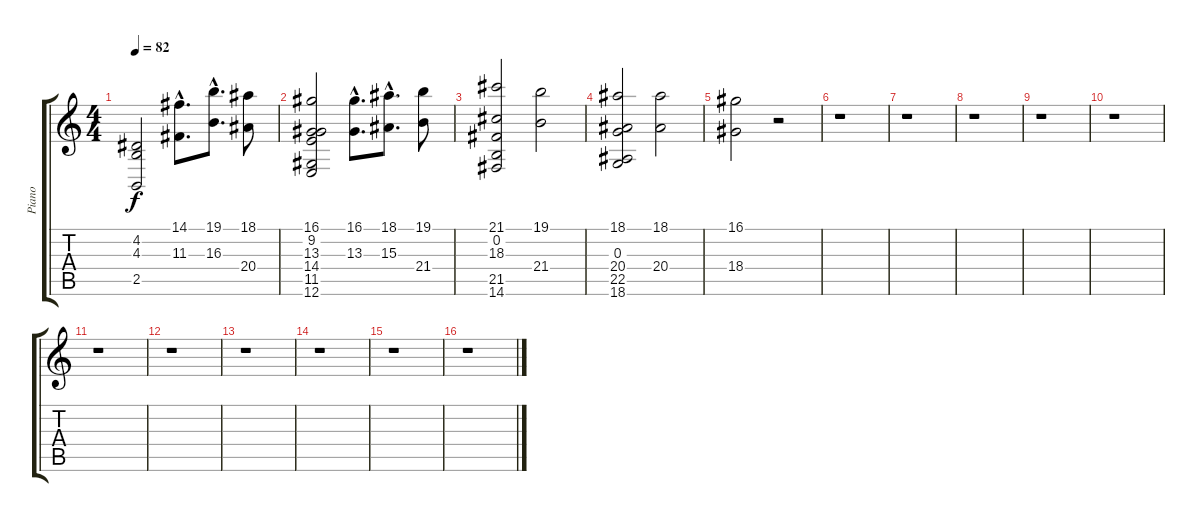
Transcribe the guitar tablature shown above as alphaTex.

\track ("Piano" "Piano") {instrument acousticgrandpiano}
\staff {score tabs}
\tuning (E4 B3 G3 D3 A2 E2) {hide}
\ts (4 4)
\tempo 82
\clef g2
\ks c
(4.2 4.3 2.5).2{dy f} (14.1{hac} 11.3{hac}).8{d} (19.1{hac} 16.3{hac}).8{d} (18.1 20.4).8 |
(16.1 9.2 13.3 14.4 11.5 12.6).2 (16.1{hac} 13.3).8{d} (18.1{hac} 15.3{hac}).8{d} (19.1 21.4).8 |
(21.1 0.2 18.3 21.5 14.6).2 (19.1 21.4).2 |
(18.1 0.3 20.4 22.5 18.6).2 (18.1 20.4).2 |
(16.1 18.4).2 r.2 |
r.1 |
r.1 |
r.1 |
r.1 |
r.1 |
r.1 |
r.1 |
r.1 |
r.1 |
r.1 |
r.1
